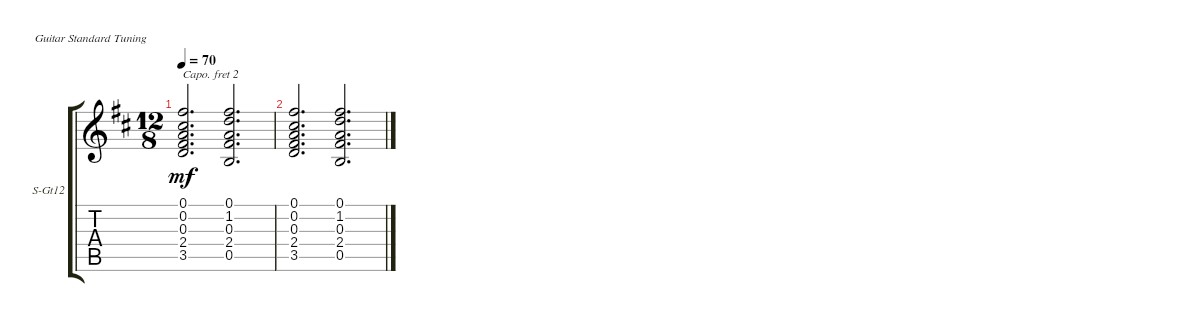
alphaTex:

\defaultSystemsLayout 4
\bracketExtendMode groupsimilarinstruments
\firstSystemTrackNameOrientation horizontal
\otherSystemsTrackNameOrientation horizontal
\track ("12 St. Steel Guitar" "S-Gt12") {instrument acousticguitarsteel}
\staff {score tabs}
\capo 2
\tuning (E4 B3 G3 D3 A2 E2)
\ts (12 8)
\tempo 70
\clef g2
\ks d
(0.1 0.2 0.3 2.4 3.5).2{d dy mf} (0.5 2.4 0.3 1.2 0.1).2{d} |
(0.1 0.2 0.3 2.4 3.5).2{d} (0.5 2.4 0.3 1.2 0.1).2{d}
